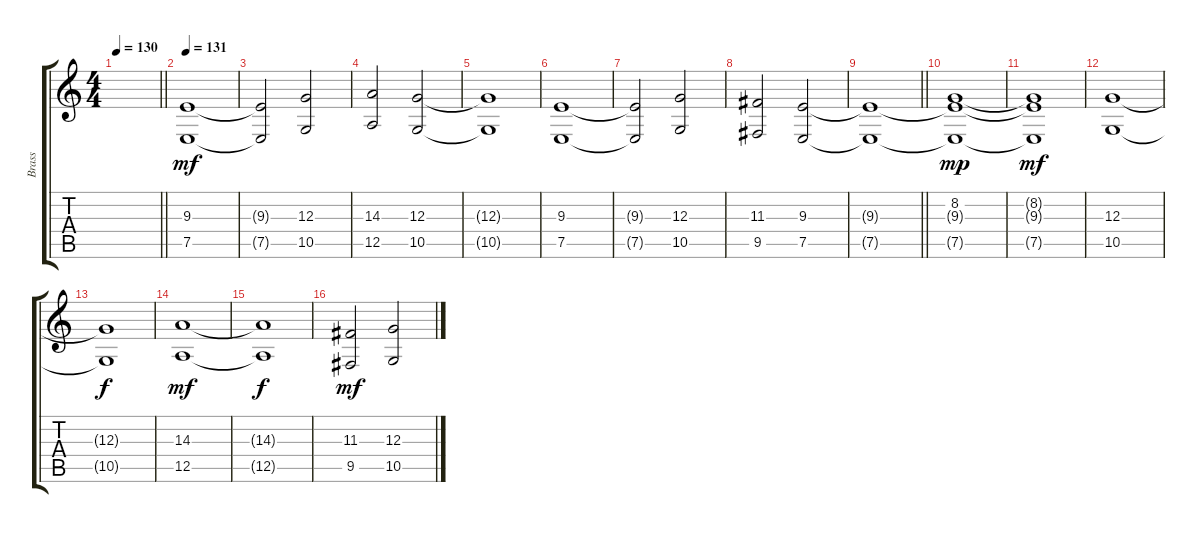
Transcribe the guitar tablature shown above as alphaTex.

\track ("Brass" "Brass") {instrument frenchhorn}
\staff {score tabs}
\tuning (E4 B3 G3 D3 A2 E2) {hide}
\ts (4 4)
\tempo 130
\clef g2
\barLineRight lightlight
\ks c
|
\tempo 131
(9.3 7.5).1{dy mf volume 10 instrument frenchhorn} |
(9.3{t} 7.5{t}).2 (12.3 10.5).2 |
(14.3 12.5).2 (12.3 10.5).2 |
(12.3{t} 10.5{t}).1 |
(9.3 7.5).1 |
(9.3{t} 7.5{t}).2 (12.3 10.5).2 |
(11.3 9.5).2 (9.3 7.5).2 |
\barLineRight lightlight
(9.3{t} 7.5{t}).1 |
(8.2 9.3{t} 7.5{t}).1{dy mp} |
(8.2{t} 9.3{t} 7.5{t}).1{dy mf} |
(12.3 10.5).1 |
(12.3{t} 10.5{t}).1{dy f} |
(14.3 12.5).1{dy mf} |
(14.3{t} 12.5{t}).1{dy f} |
(11.3 9.5).2{dy mf} (12.3 10.5).2
